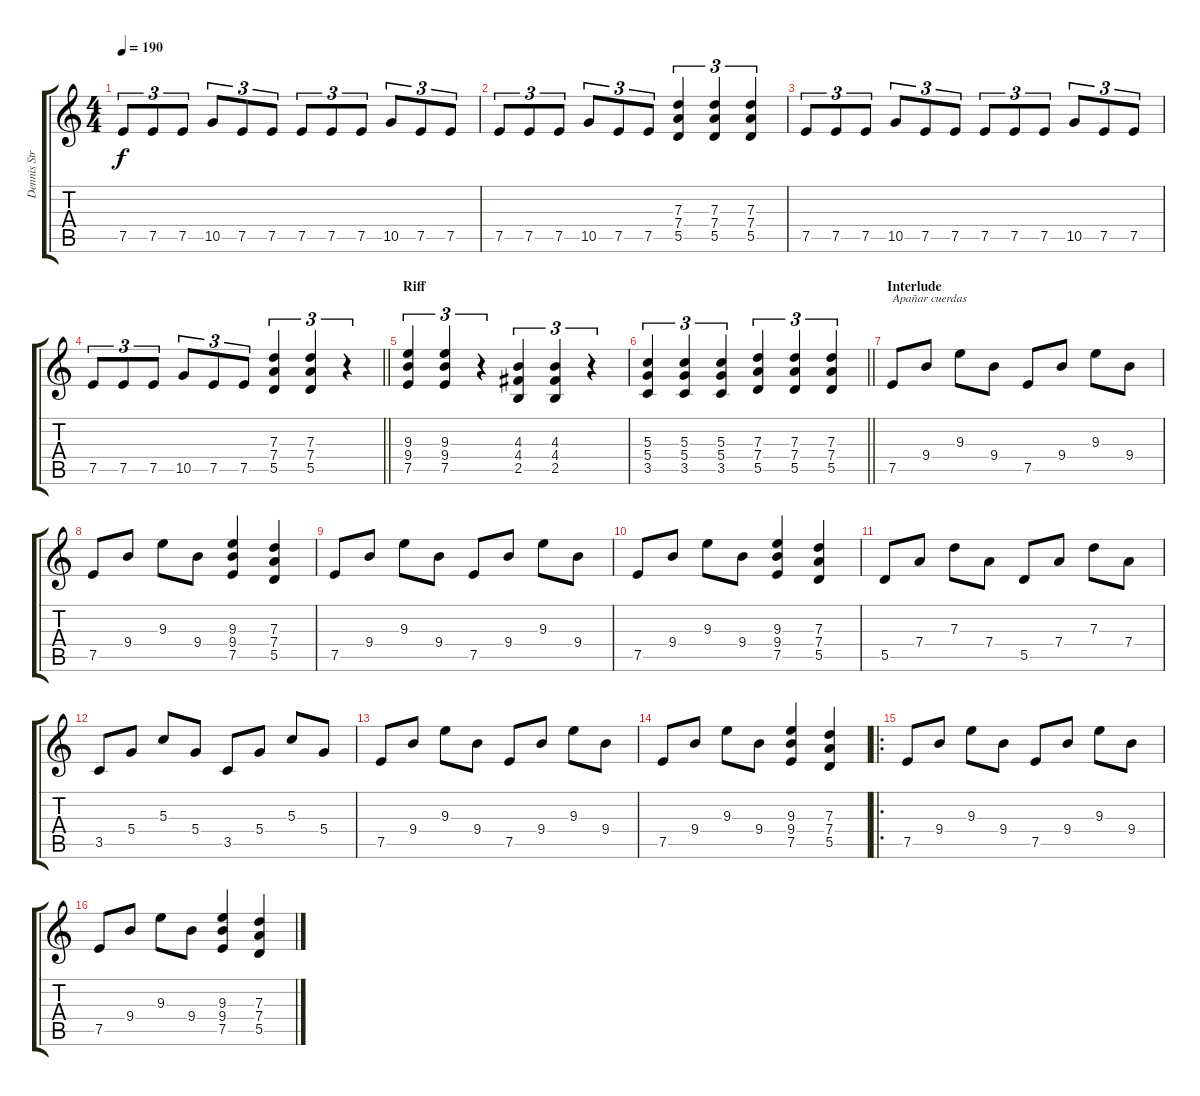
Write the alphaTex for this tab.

\track ("Dennis Straton" "Dennis Str") {instrument distortionguitar}
\staff {score tabs}
\tuning (E4 B3 G3 D3 A2 E2) {hide}
\ts (4 4)
\tempo 190
\clef g2
\ks c
7.5.8{tu (3 2) dy f} 7.5.8{tu (3 2)} 7.5.8{tu (3 2)} 10.5.8{tu (3 2)} 7.5.8{tu (3 2)} 7.5.8{tu (3 2)} 7.5.8{tu (3 2)} 7.5.8{tu (3 2)} 7.5.8{tu (3 2)} 10.5.8{tu (3 2)} 7.5.8{tu (3 2)} 7.5.8{tu (3 2)} |
7.5.8{tu (3 2)} 7.5.8{tu (3 2)} 7.5.8{tu (3 2)} 10.5.8{tu (3 2)} 7.5.8{tu (3 2)} 7.5.8{tu (3 2)} (7.3 7.4 5.5).4{tu (3 2)} (7.3 7.4 5.5).4{tu (3 2)} (7.3 7.4 5.5).4{tu (3 2)} |
7.5.8{tu (3 2)} 7.5.8{tu (3 2)} 7.5.8{tu (3 2)} 10.5.8{tu (3 2)} 7.5.8{tu (3 2)} 7.5.8{tu (3 2)} 7.5.8{tu (3 2)} 7.5.8{tu (3 2)} 7.5.8{tu (3 2)} 10.5.8{tu (3 2)} 7.5.8{tu (3 2)} 7.5.8{tu (3 2)} |
\barLineRight lightlight
7.5.8{tu (3 2)} 7.5.8{tu (3 2)} 7.5.8{tu (3 2)} 10.5.8{tu (3 2)} 7.5.8{tu (3 2)} 7.5.8{tu (3 2)} (7.3 7.4 5.5).4{tu (3 2)} (7.3 7.4 5.5).4{tu (3 2)} r.4{tu (3 2)} |
\section ("" "Riff")
(9.3 9.4 7.5).4{tu (3 2)} (9.3 9.4 7.5).4{tu (3 2)} r.4{tu (3 2)} (4.3 4.4 2.5).4{tu (3 2)} (4.3 4.4 2.5).4{tu (3 2)} r.4{tu (3 2)} |
\barLineRight lightlight
(5.3 5.4 3.5).4{tu (3 2)} (5.3 5.4 3.5).4{tu (3 2)} (5.3 5.4 3.5).4{tu (3 2)} (7.3 7.4 5.5).4{tu (3 2)} (7.3 7.4 5.5).4{tu (3 2)} (7.3 7.4 5.5).4{tu (3 2)} |
\section ("" "Interlude")
7.5.8{txt "Apañar cuerdas"} 9.4.8 9.3.8 9.4.8 7.5.8 9.4.8 9.3.8 9.4.8 |
7.5.8 9.4.8 9.3.8 9.4.8 (9.3 9.4 7.5).4 (7.3 7.4 5.5).4 |
7.5.8 9.4.8 9.3.8 9.4.8 7.5.8 9.4.8 9.3.8 9.4.8 |
7.5.8 9.4.8 9.3.8 9.4.8 (9.3 9.4 7.5).4 (7.3 7.4 5.5).4 |
5.5.8 7.4.8 7.3.8 7.4.8 5.5.8 7.4.8 7.3.8 7.4.8 |
3.5.8 5.4.8 5.3.8 5.4.8 3.5.8 5.4.8 5.3.8 5.4.8 |
7.5.8 9.4.8 9.3.8 9.4.8 7.5.8 9.4.8 9.3.8 9.4.8 |
7.5.8 9.4.8 9.3.8 9.4.8 (9.3 9.4 7.5).4 (7.3 7.4 5.5).4 |
\ro
7.5.8 9.4.8 9.3.8 9.4.8 7.5.8 9.4.8 9.3.8 9.4.8 |
7.5.8 9.4.8 9.3.8 9.4.8 (9.3 9.4 7.5).4 (7.3 7.4 5.5).4
